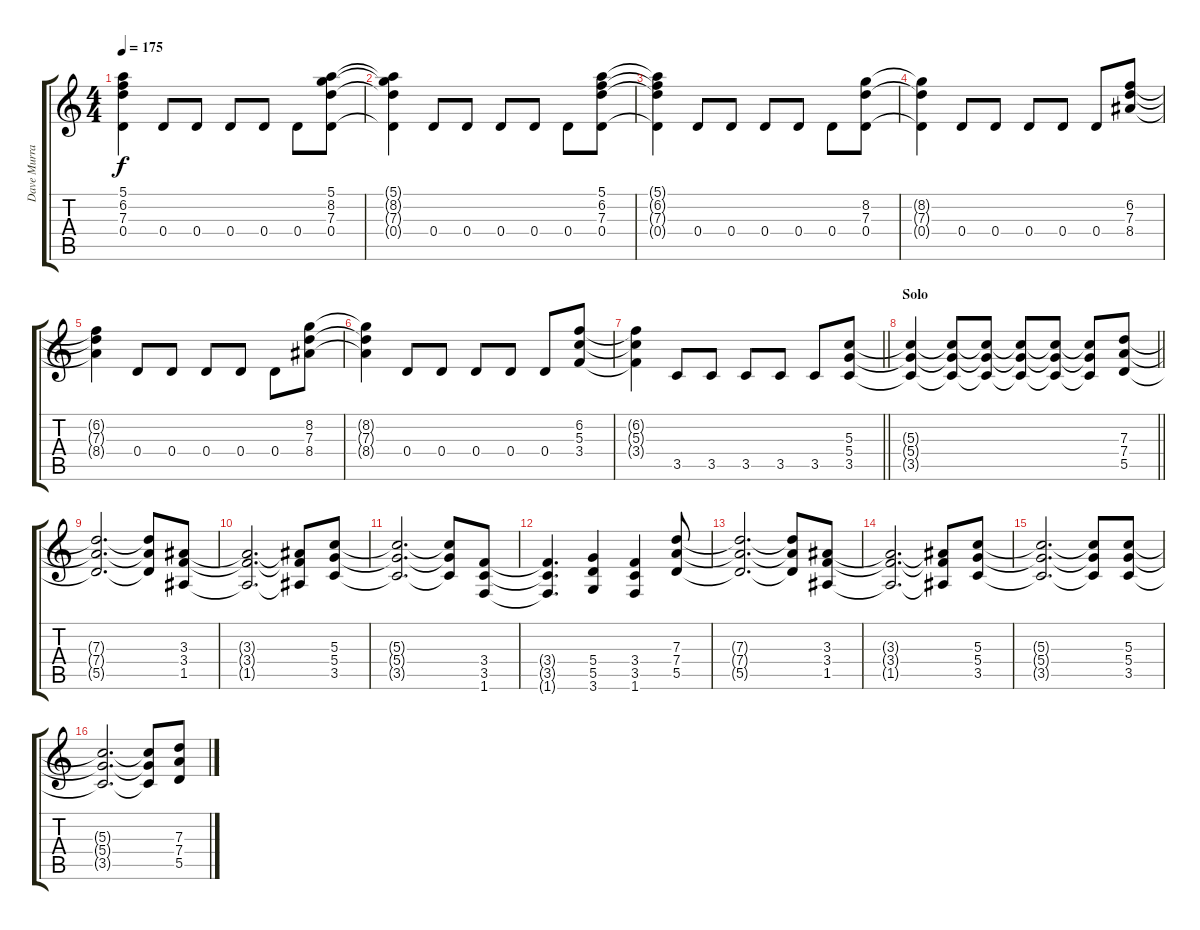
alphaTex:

\track ("Dave Murray" "Dave Murra") {instrument distortionguitar}
\staff {score tabs}
\tuning (E4 B3 G3 D3 A2 E2) {hide}
\ts (4 4)
\tempo 175
\clef g2
\ks c
(5.1{t} 6.2{t} 7.3{t} 0.4{t}).4{dy f} 0.4.8 0.4.8 0.4.8 0.4.8 0.4.8 (5.1 8.2 7.3 0.4).8 |
(5.1{t} 8.2{t} 7.3{t} 0.4{t}).4 0.4.8 0.4.8 0.4.8 0.4.8 0.4.8 (5.1 6.2 7.3 0.4).8 |
(5.1{t} 6.2{t} 7.3{t} 0.4{t}).4 0.4.8 0.4.8 0.4.8 0.4.8 0.4.8 (8.2 7.3 0.4).8 |
(8.2{t} 7.3{t} 0.4{t}).4 0.4.8 0.4.8 0.4.8 0.4.8 0.4.8 (6.2 7.3 8.4).8 |
(6.2{t} 7.3{t} 8.4{t}).4 0.4.8 0.4.8 0.4.8 0.4.8 0.4.8 (8.2 7.3 8.4).8 |
(8.2{t} 7.3{t} 8.4{t}).4 0.4.8 0.4.8 0.4.8 0.4.8 0.4.8 (6.2 5.3 3.4).8 |
\barLineRight lightlight
(6.2{t} 5.3{t} 3.4{t}).4 3.5.8 3.5.8 3.5.8 3.5.8 3.5.8 (5.3 5.4 3.5).8 |
\section ("" "Solo")
\barLineRight lightlight
(5.3{t} 5.4{t} 3.5{t}).4 (5.3{t} 5.4{t} 3.5{t}).8 (5.3{t} 5.4{t} 3.5{t}).8 (5.3{t} 5.4{t} 3.5{t}).8 (5.3{t} 5.4{t} 3.5{t}).8 (5.3{t} 5.4{t} 3.5{t}).8 (7.3 7.4 5.5).8 |
(7.3{t} 7.4{t} 5.5{t}).2{d} (7.3{t} 7.4{t} 5.5{t}).8 (3.3 3.4 1.5).8 |
(3.3{t} 3.4{t} 1.5{t}).2{d} (3.3{t} 3.4{t} 1.5{t}).8 (5.3 5.4 3.5).8 |
(5.3{t} 5.4{t} 3.5{t}).2{d} (5.3{t} 5.4{t} 3.5{t}).8 (3.4 3.5 1.6).8 |
(3.4{t} 3.5{t} 1.6{t}).4{d} (5.4 5.5 3.6).4 (3.4 3.5 1.6).4 (7.3 7.4 5.5).8 |
(7.3{t} 7.4{t} 5.5{t}).2{d} (7.3{t} 7.4{t} 5.5{t}).8 (3.3 3.4 1.5).8 |
(3.3{t} 3.4{t} 1.5{t}).2{d} (3.3{t} 3.4{t} 1.5{t}).8 (5.3 5.4 3.5).8 |
(5.3{t} 5.4{t} 3.5{t}).2{d} (5.3{t} 5.4{t} 3.5{t}).8 (5.3 5.4 3.5).8 |
(5.3{t} 5.4{t} 3.5{t}).2{d} (5.3{t} 5.4{t} 3.5{t}).8 (7.3 7.4 5.5).8
